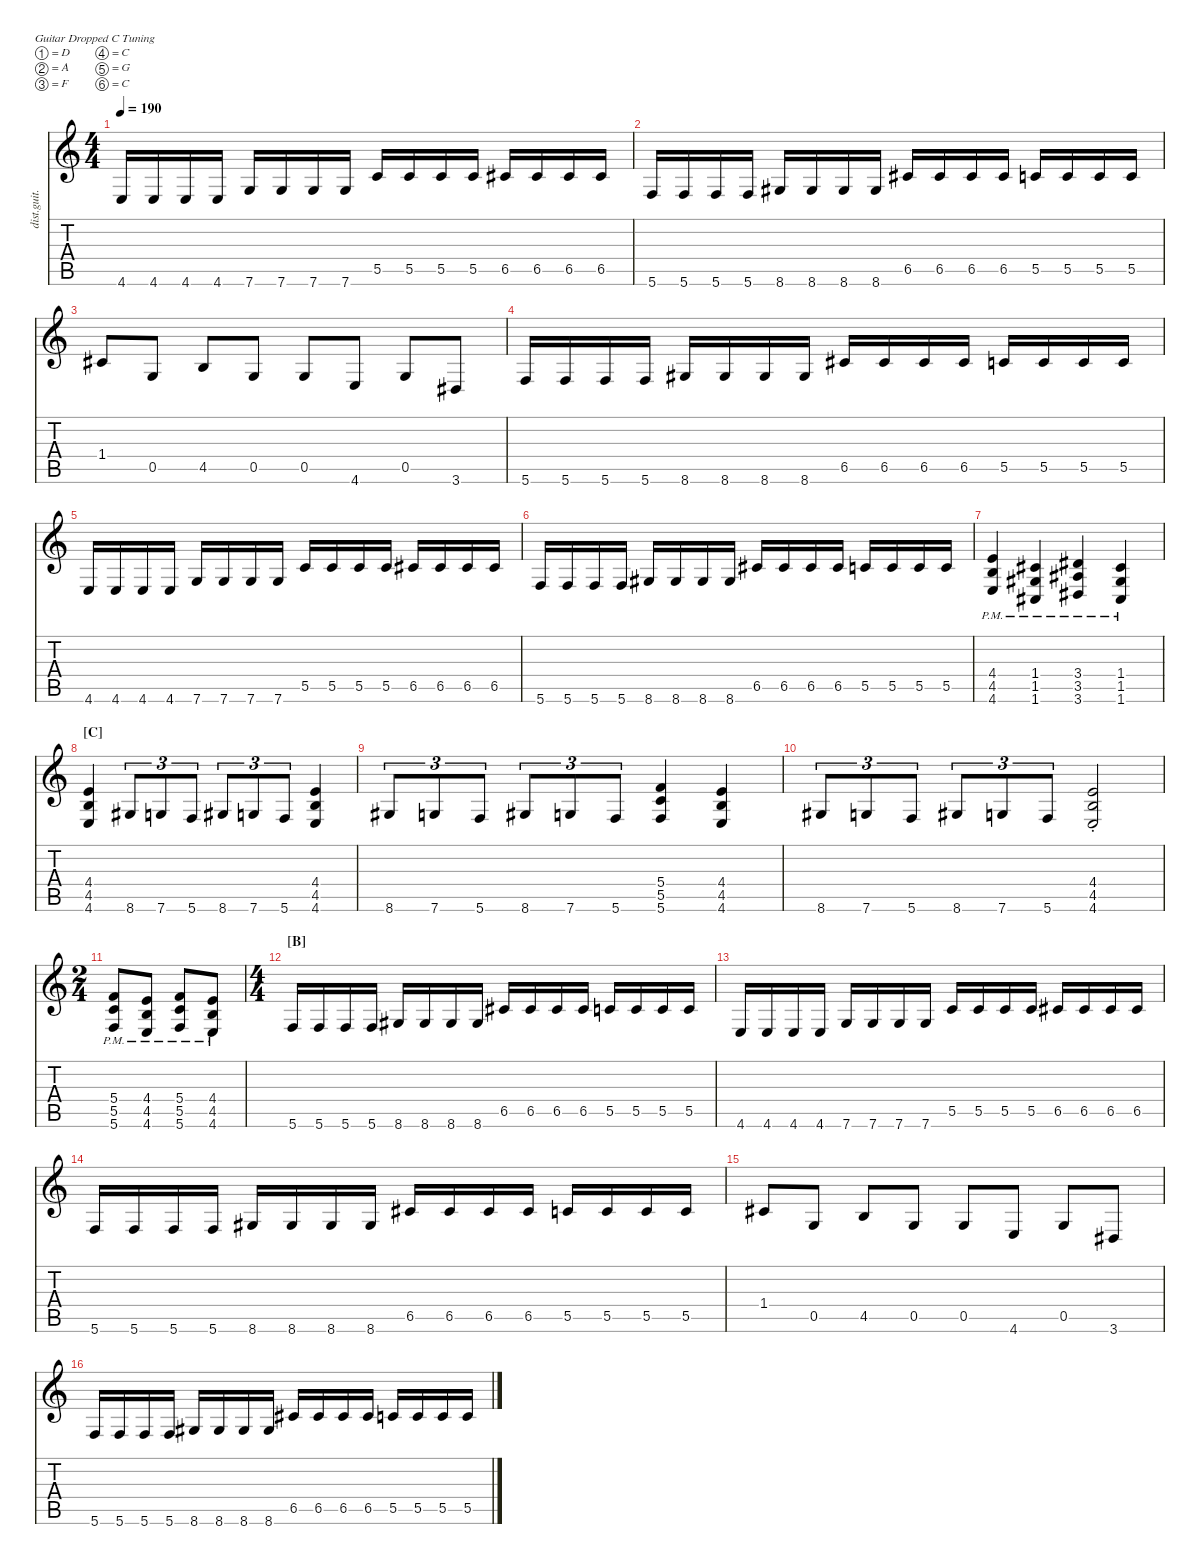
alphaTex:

\defaultSystemsLayout 4
\hideDynamics
\bracketExtendMode nobrackets
\otherSystemsTrackNameOrientation horizontal
\track ("Distortion Guitar" "dist.guit.") {instrument distortionguitar}
\staff {score tabs}
\tuning (D4 A3 F3 C3 G2 C2)
\ts (4 4)
\tempo 190
\clef g2
\ks c
4.6.16{dy mf beam Up} 4.6.16{beam Up} 4.6.16{beam Up} 4.6.16{beam Up} 7.6.16{beam Up} 7.6.16{beam Up} 7.6.16{beam Up} 7.6.16{beam Up} 5.5.16{beam Up} 5.5.16{beam Up} 5.5.16{beam Up} 5.5.16{beam Up} 6.5{acc #}.16{beam Up} 6.5{acc #}.16{beam Up} 6.5{acc #}.16{beam Up} 6.5{acc #}.16{beam Up} |
5.6.16{beam Up} 5.6.16{beam Up} 5.6.16{beam Up} 5.6.16{beam Up} 8.6{acc #}.16{beam Up} 8.6{acc #}.16{beam Up} 8.6{acc #}.16{beam Up} 8.6{acc #}.16{beam Up} 6.5{acc #}.16{beam Up} 6.5{acc #}.16{beam Up} 6.5{acc #}.16{beam Up} 6.5{acc #}.16{beam Up} 5.5.16{beam Up} 5.5.16{beam Up} 5.5.16{beam Up} 5.5.16{beam Up} |
1.4.8{beam Up} 0.5{acc #}.8{beam Up} 4.5.8{beam Up} 0.5.8{beam Up} 0.5{acc #}.8{beam Up} 4.6.8{beam Up} 0.5.8{beam Up} 3.6{acc #}.8{beam Up} |
5.6.16{beam Up} 5.6.16{beam Up} 5.6.16{beam Up} 5.6.16{beam Up} 8.6{acc #}.16{beam Up} 8.6{acc #}.16{beam Up} 8.6{acc #}.16{beam Up} 8.6{acc #}.16{beam Up} 6.5{acc #}.16{beam Up} 6.5{acc #}.16{beam Up} 6.5{acc #}.16{beam Up} 6.5{acc #}.16{beam Up} 5.5.16{beam Up} 5.5.16{beam Up} 5.5.16{beam Up} 5.5.16{beam Up} |
4.6.16{beam Up} 4.6.16{beam Up} 4.6.16{beam Up} 4.6.16{beam Up} 7.6.16{beam Up} 7.6.16{beam Up} 7.6.16{beam Up} 7.6.16{beam Up} 5.5.16{beam Up} 5.5.16{beam Up} 5.5.16{beam Up} 5.5.16{beam Up} 6.5{acc #}.16{beam Up} 6.5{acc #}.16{beam Up} 6.5{acc #}.16{beam Up} 6.5{acc #}.16{beam Up} |
5.6.16{beam Up} 5.6.16{beam Up} 5.6.16{beam Up} 5.6.16{beam Up} 8.6{acc #}.16{beam Up} 8.6{acc #}.16{beam Up} 8.6{acc #}.16{beam Up} 8.6{acc #}.16{beam Up} 6.5{acc #}.16{beam Up} 6.5{acc #}.16{beam Up} 6.5{acc #}.16{beam Up} 6.5{acc #}.16{beam Up} 5.5.16{beam Up} 5.5.16{beam Up} 5.5.16{beam Up} 5.5.16{beam Up} |
(4.6{pm} 4.5{pm} 4.4{pm}).4{beam Up} (1.6{pm acc #} 1.5{pm acc #} 1.4{pm acc #}).4{beam Up} (3.6{pm acc #} 3.5{pm acc #} 3.4{pm acc #}).4{beam Up} (1.4{pm acc #} 1.5{pm acc #} 1.6{pm acc #}).4{beam Up} |
\section ("C" "")
(4.6 4.5 4.4).4{dy fff beam Up} 8.6{acc #}.8{tu (3 2) beam Up} 7.6.8{tu (3 2) beam Up} 5.6.8{tu (3 2) beam Up} 8.6{acc #}.8{tu (3 2) beam Up} 7.6.8{tu (3 2) beam Up} 5.6.8{tu (3 2) beam Up} (4.6 4.5 4.4).4{beam Up} |
8.6{acc #}.8{tu (3 2) beam Up} 7.6.8{tu (3 2) beam Up} 5.6.8{tu (3 2) beam Up} 8.6{acc #}.8{tu (3 2) beam Up} 7.6.8{tu (3 2) beam Up} 5.6.8{tu (3 2) beam Up} (5.6 5.5 5.4).4{beam Up} (4.4 4.5 4.6).4{beam Up} |
8.6{acc #}.8{tu (3 2) beam Up} 7.6.8{tu (3 2) beam Up} 5.6.8{tu (3 2) beam Up} 8.6{acc #}.8{tu (3 2) beam Up} 7.6.8{tu (3 2) beam Up} 5.6.8{tu (3 2) beam Up} (4.6{st} 4.5{st} 4.4{st}).2{beam Up} |
\ts (2 4)
\beaming (8 2 2)
(5.4{pm} 5.5{pm} 5.6{pm}).8{beam Up} (4.6{pm} 4.5{pm} 4.4{pm}).8{beam Up} (5.6{pm} 5.5{pm} 5.4{pm}).8{beam Up} (4.4{pm} 4.5{pm} 4.6{pm}).8{beam Up} |
\ts (4 4)
\beaming (8 2 2 2 2)
\section ("B" "")
5.6.16{dy mf beam Up} 5.6.16{beam Up} 5.6.16{beam Up} 5.6.16{beam Up} 8.6{acc #}.16{beam Up} 8.6{acc #}.16{beam Up} 8.6{acc #}.16{beam Up} 8.6{acc #}.16{beam Up} 6.5{acc #}.16{beam Up} 6.5{acc #}.16{beam Up} 6.5{acc #}.16{beam Up} 6.5{acc #}.16{beam Up} 5.5.16{beam Up} 5.5.16{beam Up} 5.5.16{beam Up} 5.5.16{beam Up} |
4.6.16{beam Up} 4.6.16{beam Up} 4.6.16{beam Up} 4.6.16{beam Up} 7.6.16{beam Up} 7.6.16{beam Up} 7.6.16{beam Up} 7.6.16{beam Up} 5.5.16{beam Up} 5.5.16{beam Up} 5.5.16{beam Up} 5.5.16{beam Up} 6.5{acc #}.16{beam Up} 6.5{acc #}.16{beam Up} 6.5{acc #}.16{beam Up} 6.5{acc #}.16{beam Up} |
5.6.16{beam Up} 5.6.16{beam Up} 5.6.16{beam Up} 5.6.16{beam Up} 8.6{acc #}.16{beam Up} 8.6{acc #}.16{beam Up} 8.6{acc #}.16{beam Up} 8.6{acc #}.16{beam Up} 6.5{acc #}.16{beam Up} 6.5{acc #}.16{beam Up} 6.5{acc #}.16{beam Up} 6.5{acc #}.16{beam Up} 5.5.16{beam Up} 5.5.16{beam Up} 5.5.16{beam Up} 5.5.16{beam Up} |
1.4.8{beam Up} 0.5{acc #}.8{beam Up} 4.5.8{beam Up} 0.5.8{beam Up} 0.5{acc #}.8{beam Up} 4.6.8{beam Up} 0.5.8{beam Up} 3.6{acc #}.8{beam Up} |
5.6.16{beam Up} 5.6.16{beam Up} 5.6.16{beam Up} 5.6.16{beam Up} 8.6{acc #}.16{beam Up} 8.6{acc #}.16{beam Up} 8.6{acc #}.16{beam Up} 8.6{acc #}.16{beam Up} 6.5{acc #}.16{beam Up} 6.5{acc #}.16{beam Up} 6.5{acc #}.16{beam Up} 6.5{acc #}.16{beam Up} 5.5.16{beam Up} 5.5.16{beam Up} 5.5.16{beam Up} 5.5.16{beam Up}
